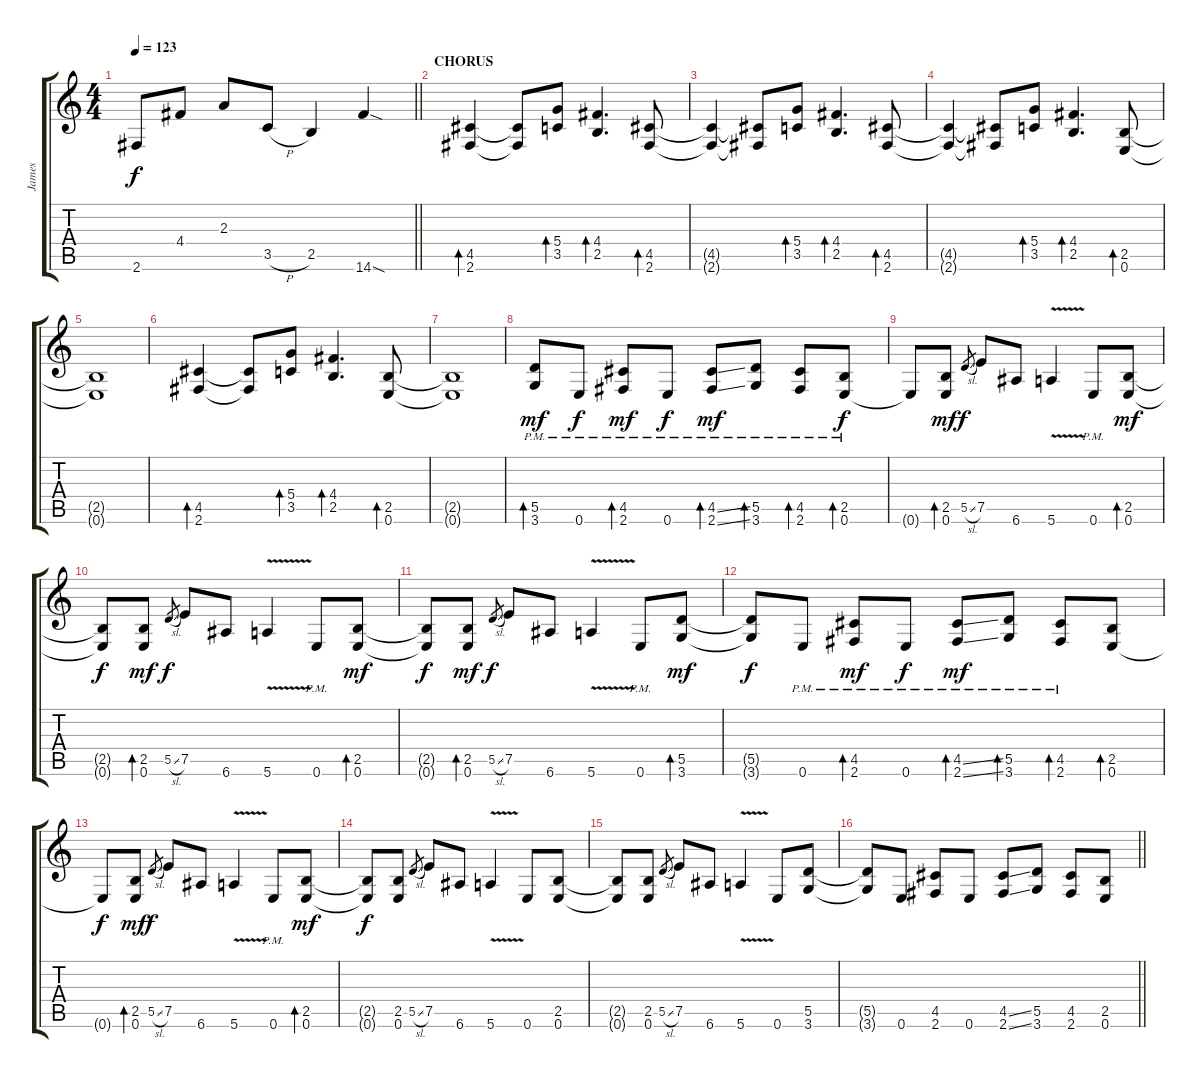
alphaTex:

\track ("James" "James") {instrument overdrivenguitar}
\staff {score tabs}
\tuning (E4 B3 G3 D3 A2 E2) {hide}
\ts (4 4)
\tempo 123
\clef g2
\barLineRight lightlight
\ks c
2.6{t}.8{dy f} 4.4.8 2.3.8 3.5{h}.8 2.5.4 14.6{sod}.4 |
\section ("" "CHORUS")
(4.5 2.6).4{bd 30} (4.5{t} 2.6{t}).8 (5.4 3.5).8{bd 30} (4.4 2.5).4{d bd 30} (4.5 2.6).8{bd 30} |
(4.5{t} 2.6{t}).4 (4.5{t} 2.6{t}).8 (5.4 3.5).8{bd 30} (4.4 2.5).4{d bd 30} (4.5 2.6).8{bd 30} |
(4.5{t} 2.6{t}).4 (4.5{t} 2.6{t}).8 (5.4 3.5).8{bd 30} (4.4 2.5).4{d bd 30} (2.5 0.6).8{bd 30} |
(2.5{t} 0.6{t}).1 |
(4.5 2.6).4{bd 30} (4.5{t} 2.6{t}).8 (5.4 3.5).8{bd 30} (4.4 2.5).4{d bd 30} (2.5 0.6).8{bd 30} |
(2.5{t} 0.6{t}).1 |
(5.5{pm} 3.6{pm}).8{bd 30 dy mf} 0.6{pm}.8{dy f} (4.5{pm} 2.6{pm}).8{bd 30 dy mf} 0.6{pm}.8{dy f} (4.5{ss pm} 2.6{ss pm}).8{bd 30 dy mf} (5.5{pm} 3.6{pm}).8{bd 30} (4.5{pm} 2.6{pm}).8{bd 30} (2.5 0.6{pm}).8{bd 60 dy f} |
0.6{t}.8 (2.5 0.6).8{bd 30 dy mf} 5.5{sl}.8{gr dy f} 7.5.8 6.6.8 5.6{v}.4 0.6{pm}.8 (2.5 0.6).8{bd 30 dy mf} |
(2.5{t} 0.6{t}).8{dy f} (2.5 0.6).8{bd 30 dy mf} 5.5{sl}.8{gr dy f} 7.5.8 6.6.8 5.6{v}.4 0.6{pm}.8 (2.5 0.6).8{bd 30 dy mf} |
(2.5{t} 0.6{t}).8{dy f} (2.5 0.6).8{bd 30 dy mf} 5.5{sl}.8{gr dy f} 7.5.8 6.6.8 5.6{v}.4 0.6{pm}.8 (5.5 3.6).8{bd 30 dy mf} |
(5.5{t} 3.6{t}).8{dy f} 0.6{pm}.8 (4.5 2.6{pm}).8{bd 30 dy mf} 0.6{pm}.8{dy f} (4.5{ss} 2.6{ss pm}).8{bd 30 dy mf} (5.5 3.6{pm}).8{bd 30} (4.5 2.6{pm}).8{bd 30} (2.5 0.6).8{bd 30} |
0.6{t}.8{dy f} (2.5 0.6).8{bd 30 dy mf} 5.5{sl}.8{gr dy f} 7.5.8 6.6.8 5.6{v}.4 0.6{pm}.8 (2.5 0.6).8{bd 30 dy mf} |
(2.5{t} 0.6{t}).8{dy f} (2.5 0.6).8 5.5{sl}.8{gr} 7.5.8 6.6.8 5.6{v}.4 0.6.8 (2.5 0.6).8 |
(2.5{t} 0.6{t}).8 (2.5 0.6).8 5.5{sl}.8{gr} 7.5.8 6.6.8 5.6{v}.4 0.6.8 (5.5 3.6).8 |
\barLineRight lightlight
(5.5{t} 3.6{t}).8 0.6.8 (4.5 2.6).8 0.6.8 (4.5{ss} 2.6{ss}).8 (5.5 3.6).8 (4.5 2.6).8 (2.5 0.6).8
